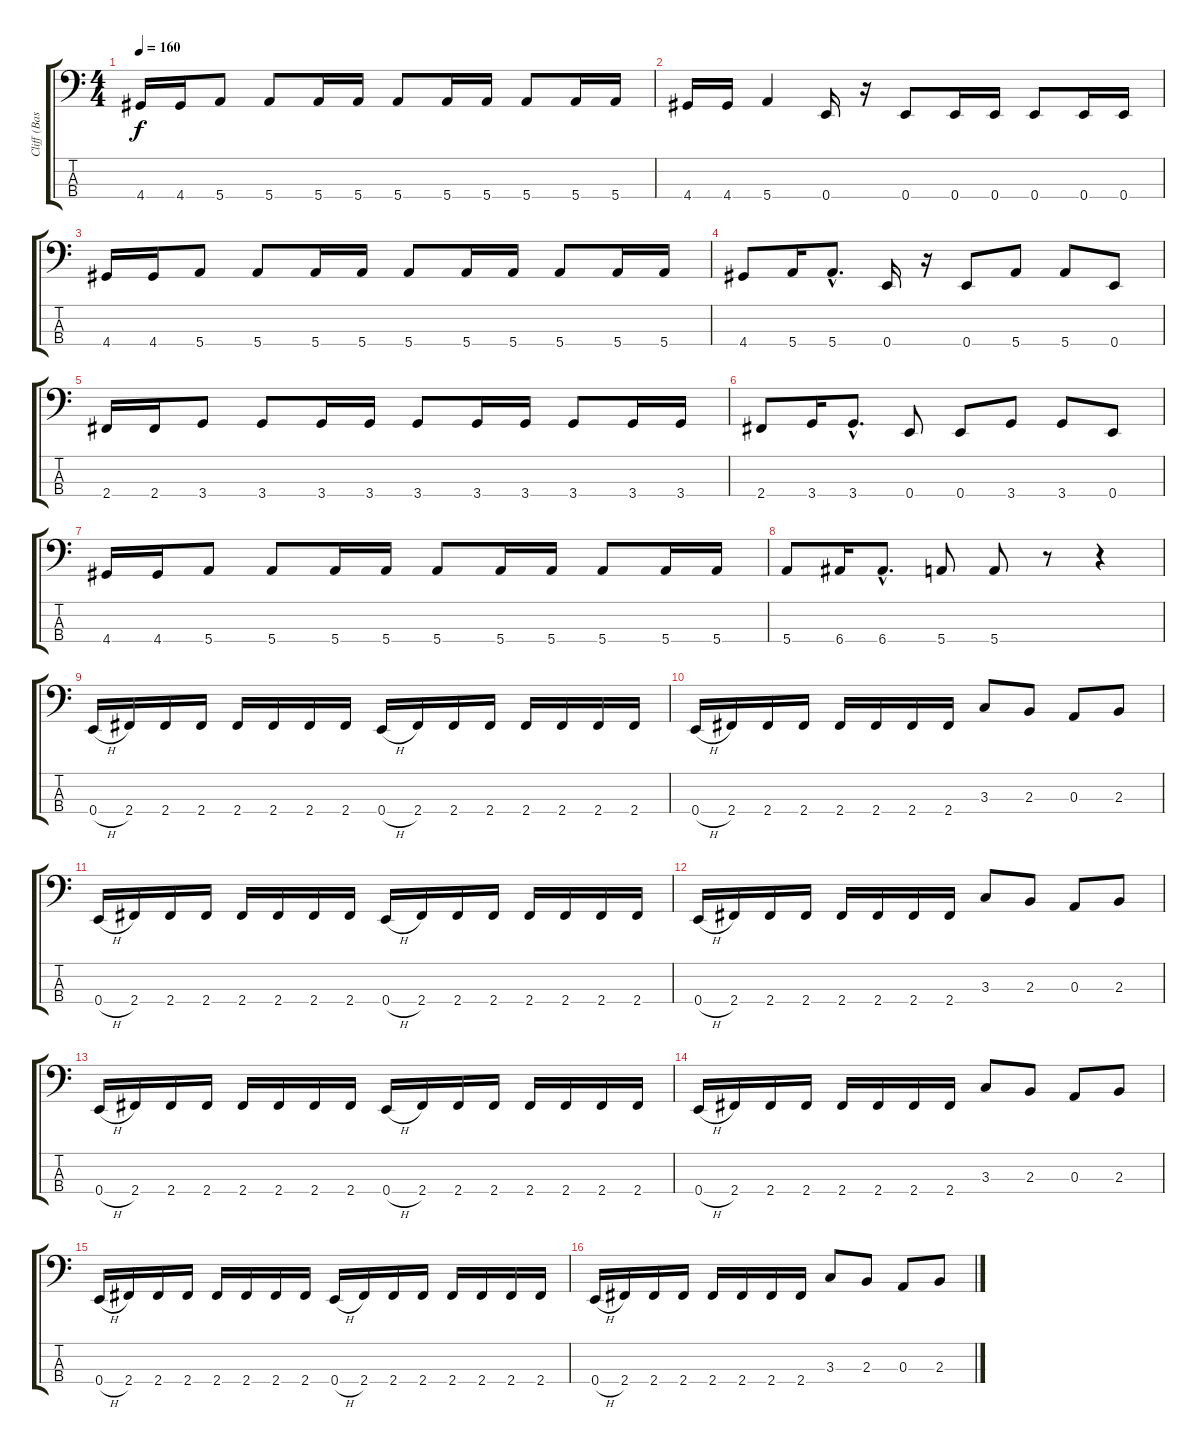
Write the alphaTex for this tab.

\track ("Cliff (Bass)" "Cliff (Bas") {instrument electricbassfinger}
\staff {score tabs}
\tuning (G2 D2 A1 E1) {hide}
\ts (4 4)
\tempo 160
\clef f4
\ks c
4.4.16{dy f} 4.4.16 5.4.8 5.4.8 5.4.16 5.4.16 5.4.8 5.4.16 5.4.16 5.4.8 5.4.16 5.4.16 |
4.4.16 4.4.16 5.4.4 0.4.16 r.16 0.4.8 0.4.16 0.4.16 0.4.8 0.4.16 0.4.16 |
4.4.16 4.4.16 5.4.8 5.4.8 5.4.16 5.4.16 5.4.8 5.4.16 5.4.16 5.4.8 5.4.16 5.4.16 |
4.4.8 5.4.16 5.4{hac}.8{d} 0.4.16 r.16 0.4.8 5.4.8 5.4.8 0.4.8 |
2.4.16 2.4.16 3.4.8 3.4.8 3.4.16 3.4.16 3.4.8 3.4.16 3.4.16 3.4.8 3.4.16 3.4.16 |
2.4.8 3.4.16 3.4{hac}.8{d} 0.4.8 0.4.8 3.4.8 3.4.8 0.4.8 |
4.4.16 4.4.16 5.4.8 5.4.8 5.4.16 5.4.16 5.4.8 5.4.16 5.4.16 5.4.8 5.4.16 5.4.16 |
5.4.8 6.4.16 6.4{hac}.8{d} 5.4.8 5.4.8 r.8 r.4 |
0.4{h}.16 2.4.16 2.4.16 2.4.16 2.4.16 2.4.16 2.4.16 2.4.16 0.4{h}.16 2.4.16 2.4.16 2.4.16 2.4.16 2.4.16 2.4.16 2.4.16 |
0.4{h}.16 2.4.16 2.4.16 2.4.16 2.4.16 2.4.16 2.4.16 2.4.16 3.3.8 2.3.8 0.3.8 2.3.8 |
0.4{h}.16 2.4.16 2.4.16 2.4.16 2.4.16 2.4.16 2.4.16 2.4.16 0.4{h}.16 2.4.16 2.4.16 2.4.16 2.4.16 2.4.16 2.4.16 2.4.16 |
0.4{h}.16 2.4.16 2.4.16 2.4.16 2.4.16 2.4.16 2.4.16 2.4.16 3.3.8 2.3.8 0.3.8 2.3.8 |
0.4{h}.16 2.4.16 2.4.16 2.4.16 2.4.16 2.4.16 2.4.16 2.4.16 0.4{h}.16 2.4.16 2.4.16 2.4.16 2.4.16 2.4.16 2.4.16 2.4.16 |
0.4{h}.16 2.4.16 2.4.16 2.4.16 2.4.16 2.4.16 2.4.16 2.4.16 3.3.8 2.3.8 0.3.8 2.3.8 |
0.4{h}.16 2.4.16 2.4.16 2.4.16 2.4.16 2.4.16 2.4.16 2.4.16 0.4{h}.16 2.4.16 2.4.16 2.4.16 2.4.16 2.4.16 2.4.16 2.4.16 |
0.4{h}.16 2.4.16 2.4.16 2.4.16 2.4.16 2.4.16 2.4.16 2.4.16 3.3.8 2.3.8 0.3.8 2.3.8
